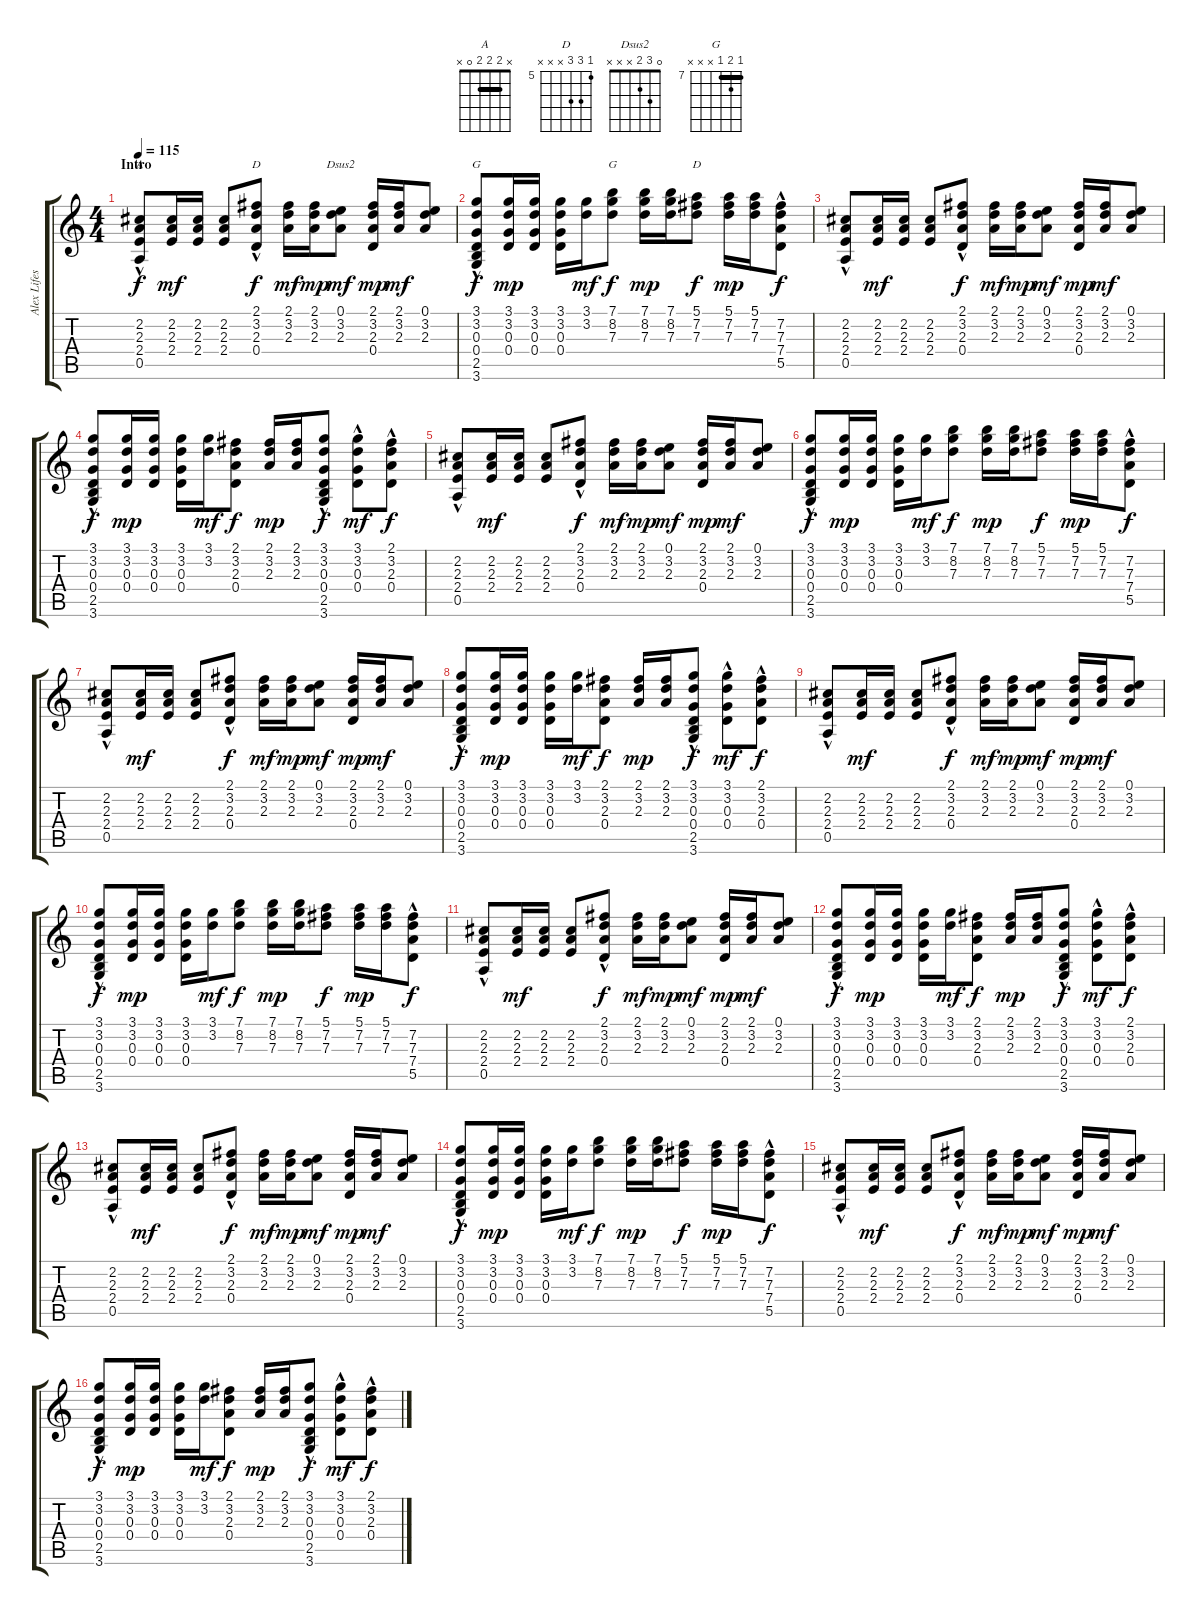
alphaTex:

\track ("Alex Lifeson - Acoustic Guitar" "Alex Lifes") {instrument acousticguitarsteel}
\staff {score tabs}
\tuning (E4 B3 G3 D3 A2 E2) {hide}
\chord ("A" x 2 2 2 0 x) {barre 2}
\chord ("D" 2 3 2 0 x x) {barre 2}
\chord ("Dsus2" 0 3 2 x x x)
\chord ("G" 3 3 0 0 2 3) {barre 3}
\chord ("G" 7 8 7 x x x) {firstfret 7 barre 7}
\chord ("D" 5 7 7 x x x) {firstfret 5}
\ts (4 4)
\section ("" "Intro")
\tempo 115
\clef g2
\ks c
(2.2{hac} 2.3 2.4 0.5{hac}).8{ch "A" dy f instrument acousticguitarsteel} (2.2 2.3 2.4).16{dy mf} (2.2 2.3 2.4).16 (2.2 2.3 2.4).8 (2.1{hac} 3.2 2.3 0.4{hac}).8{ch "D" dy f} (2.1 3.2 2.3).16{dy mf} (2.1 3.2 2.3).16{dy mp} (0.1 3.2 2.3).8{ch "Dsus2" dy mf} (2.1 3.2 2.3 0.4).16{dy mp} (2.1 3.2 2.3).16{dy mf} (0.1 3.2 2.3).8 |
(3.1{hac} 3.2 0.3{hac} 0.4 2.5{hac} 3.6{hac}).8{ch "G" dy f} (3.1 3.2 0.3 0.4).16{dy mp} (3.1 3.2 0.3 0.4).16 (3.1 3.2 0.3 0.4).16 (3.1 3.2).16{dy mf} (7.1 8.2 7.3).8{ch "G" dy f} (7.1 8.2 7.3).16{dy mp} (7.1 8.2 7.3).16 (5.1 7.2 7.3).8{ch "D" dy f} (5.1 7.2 7.3).16{dy mp} (5.1 7.2 7.3).16 (7.2{hac} 7.3 7.4 5.5).8{dy f} |
(2.2{hac} 2.3 2.4 0.5{hac}).8 (2.2 2.3 2.4).16{dy mf} (2.2 2.3 2.4).16 (2.2 2.3 2.4).8 (2.1{hac} 3.2 2.3 0.4{hac}).8{dy f} (2.1 3.2 2.3).16{dy mf} (2.1 3.2 2.3).16{dy mp} (0.1 3.2 2.3).8{dy mf} (2.1 3.2 2.3 0.4).16{dy mp} (2.1 3.2 2.3).16{dy mf} (0.1 3.2 2.3).8 |
(3.1{hac} 3.2 0.3{hac} 0.4 2.5{hac} 3.6{hac}).8{dy f} (3.1 3.2 0.3 0.4).16{dy mp} (3.1 3.2 0.3 0.4).16 (3.1 3.2 0.3 0.4).16 (3.1 3.2).16{dy mf} (2.1 3.2 2.3 0.4).8{dy f} (2.1 3.2 2.3).16{dy mp} (2.1 3.2 2.3).16 (3.1{hac} 3.2 0.3{hac} 0.4 2.5 3.6).8{dy f} (3.1{hac} 3.2 0.3 0.4).8{dy mf} (2.1{hac} 3.2 2.3 0.4).8{dy f} |
(2.2{hac} 2.3 2.4 0.5{hac}).8 (2.2 2.3 2.4).16{dy mf} (2.2 2.3 2.4).16 (2.2 2.3 2.4).8 (2.1{hac} 3.2 2.3 0.4{hac}).8{dy f} (2.1 3.2 2.3).16{dy mf} (2.1 3.2 2.3).16{dy mp} (0.1 3.2 2.3).8{dy mf} (2.1 3.2 2.3 0.4).16{dy mp} (2.1 3.2 2.3).16{dy mf} (0.1 3.2 2.3).8 |
(3.1{hac} 3.2 0.3{hac} 0.4 2.5{hac} 3.6{hac}).8{dy f} (3.1 3.2 0.3 0.4).16{dy mp} (3.1 3.2 0.3 0.4).16 (3.1 3.2 0.3 0.4).16 (3.1 3.2).16{dy mf} (7.1 8.2 7.3).8{dy f} (7.1 8.2 7.3).16{dy mp} (7.1 8.2 7.3).16 (5.1 7.2 7.3).8{dy f} (5.1 7.2 7.3).16{dy mp} (5.1 7.2 7.3).16 (7.2{hac} 7.3 7.4 5.5).8{dy f} |
(2.2{hac} 2.3 2.4 0.5{hac}).8 (2.2 2.3 2.4).16{dy mf} (2.2 2.3 2.4).16 (2.2 2.3 2.4).8 (2.1{hac} 3.2 2.3 0.4{hac}).8{dy f} (2.1 3.2 2.3).16{dy mf} (2.1 3.2 2.3).16{dy mp} (0.1 3.2 2.3).8{dy mf} (2.1 3.2 2.3 0.4).16{dy mp} (2.1 3.2 2.3).16{dy mf} (0.1 3.2 2.3).8 |
(3.1{hac} 3.2 0.3{hac} 0.4 2.5{hac} 3.6{hac}).8{dy f} (3.1 3.2 0.3 0.4).16{dy mp} (3.1 3.2 0.3 0.4).16 (3.1 3.2 0.3 0.4).16 (3.1 3.2).16{dy mf} (2.1 3.2 2.3 0.4).8{dy f} (2.1 3.2 2.3).16{dy mp} (2.1 3.2 2.3).16 (3.1{hac} 3.2 0.3{hac} 0.4 2.5 3.6).8{dy f} (3.1{hac} 3.2 0.3 0.4).8{dy mf} (2.1{hac} 3.2 2.3 0.4).8{dy f} |
(2.2{hac} 2.3 2.4 0.5{hac}).8 (2.2 2.3 2.4).16{dy mf} (2.2 2.3 2.4).16 (2.2 2.3 2.4).8 (2.1{hac} 3.2 2.3 0.4{hac}).8{dy f} (2.1 3.2 2.3).16{dy mf} (2.1 3.2 2.3).16{dy mp} (0.1 3.2 2.3).8{dy mf} (2.1 3.2 2.3 0.4).16{dy mp} (2.1 3.2 2.3).16{dy mf} (0.1 3.2 2.3).8 |
(3.1{hac} 3.2 0.3{hac} 0.4 2.5{hac} 3.6{hac}).8{dy f} (3.1 3.2 0.3 0.4).16{dy mp} (3.1 3.2 0.3 0.4).16 (3.1 3.2 0.3 0.4).16 (3.1 3.2).16{dy mf} (7.1 8.2 7.3).8{dy f} (7.1 8.2 7.3).16{dy mp} (7.1 8.2 7.3).16 (5.1 7.2 7.3).8{dy f} (5.1 7.2 7.3).16{dy mp} (5.1 7.2 7.3).16 (7.2{hac} 7.3 7.4 5.5).8{dy f} |
(2.2{hac} 2.3 2.4 0.5{hac}).8 (2.2 2.3 2.4).16{dy mf} (2.2 2.3 2.4).16 (2.2 2.3 2.4).8 (2.1{hac} 3.2 2.3 0.4{hac}).8{dy f} (2.1 3.2 2.3).16{dy mf} (2.1 3.2 2.3).16{dy mp} (0.1 3.2 2.3).8{dy mf} (2.1 3.2 2.3 0.4).16{dy mp} (2.1 3.2 2.3).16{dy mf} (0.1 3.2 2.3).8 |
(3.1{hac} 3.2 0.3{hac} 0.4 2.5{hac} 3.6{hac}).8{dy f} (3.1 3.2 0.3 0.4).16{dy mp} (3.1 3.2 0.3 0.4).16 (3.1 3.2 0.3 0.4).16 (3.1 3.2).16{dy mf} (2.1 3.2 2.3 0.4).8{dy f} (2.1 3.2 2.3).16{dy mp} (2.1 3.2 2.3).16 (3.1{hac} 3.2 0.3{hac} 0.4 2.5 3.6).8{dy f} (3.1{hac} 3.2 0.3 0.4).8{dy mf} (2.1{hac} 3.2 2.3 0.4).8{dy f} |
(2.2{hac} 2.3 2.4 0.5{hac}).8 (2.2 2.3 2.4).16{dy mf} (2.2 2.3 2.4).16 (2.2 2.3 2.4).8 (2.1{hac} 3.2 2.3 0.4{hac}).8{dy f} (2.1 3.2 2.3).16{dy mf} (2.1 3.2 2.3).16{dy mp} (0.1 3.2 2.3).8{dy mf} (2.1 3.2 2.3 0.4).16{dy mp} (2.1 3.2 2.3).16{dy mf} (0.1 3.2 2.3).8 |
(3.1{hac} 3.2 0.3{hac} 0.4 2.5{hac} 3.6{hac}).8{dy f} (3.1 3.2 0.3 0.4).16{dy mp} (3.1 3.2 0.3 0.4).16 (3.1 3.2 0.3 0.4).16 (3.1 3.2).16{dy mf} (7.1 8.2 7.3).8{dy f} (7.1 8.2 7.3).16{dy mp} (7.1 8.2 7.3).16 (5.1 7.2 7.3).8{dy f} (5.1 7.2 7.3).16{dy mp} (5.1 7.2 7.3).16 (7.2{hac} 7.3 7.4 5.5).8{dy f} |
(2.2{hac} 2.3 2.4 0.5{hac}).8 (2.2 2.3 2.4).16{dy mf} (2.2 2.3 2.4).16 (2.2 2.3 2.4).8 (2.1{hac} 3.2 2.3 0.4{hac}).8{dy f} (2.1 3.2 2.3).16{dy mf} (2.1 3.2 2.3).16{dy mp} (0.1 3.2 2.3).8{dy mf} (2.1 3.2 2.3 0.4).16{dy mp} (2.1 3.2 2.3).16{dy mf} (0.1 3.2 2.3).8 |
(3.1{hac} 3.2 0.3{hac} 0.4 2.5{hac} 3.6{hac}).8{dy f} (3.1 3.2 0.3 0.4).16{dy mp} (3.1 3.2 0.3 0.4).16 (3.1 3.2 0.3 0.4).16 (3.1 3.2).16{dy mf} (2.1 3.2 2.3 0.4).8{dy f} (2.1 3.2 2.3).16{dy mp} (2.1 3.2 2.3).16 (3.1{hac} 3.2 0.3{hac} 0.4 2.5 3.6).8{dy f} (3.1{hac} 3.2 0.3 0.4).8{dy mf} (2.1{hac} 3.2 2.3 0.4).8{dy f}
